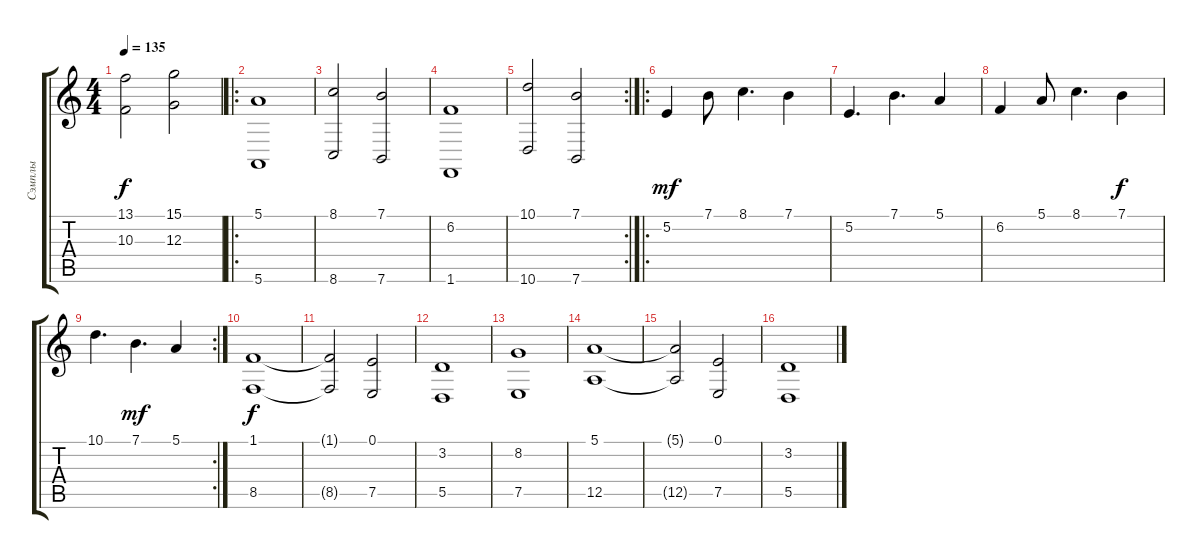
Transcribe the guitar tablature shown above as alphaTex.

\track ("Сэмплы" "Сэмплы") {solo instrument fx7echoes}
\staff {score tabs}
\tuning (E4 B3 G3 D3 A2 E2) {hide}
\ts (4 4)
\tempo 135
\clef g2
\ks c
(13.1 10.3).2{dy f} (15.1 12.3).2 |
\ro
(5.1 5.6).1 |
(8.1 8.6).2 (7.1 7.6).2 |
(6.2 1.6).1 |
\rc 2
(10.1 10.6).2 (7.1 7.6).2 |
\ro
5.2.4{dy mf} 7.1.8 8.1.4{d} 7.1.4 |
5.2.4{d} 7.1.4{d} 5.1.4 |
6.2.4 5.1.8 8.1.4{d} 7.1.4{dy f} |
\rc 2
10.1.4{d} 7.1.4{d dy mf} 5.1.4 |
(1.1 8.5).1{dy f} |
(1.1{t} 8.5{t}).2 (0.1 7.5).2 |
(3.2 5.5).1 |
(8.2 7.5).1 |
(5.1 12.5).1 |
(5.1{t} 12.5{t}).2 (0.1 7.5).2 |
(3.2 5.5).1
